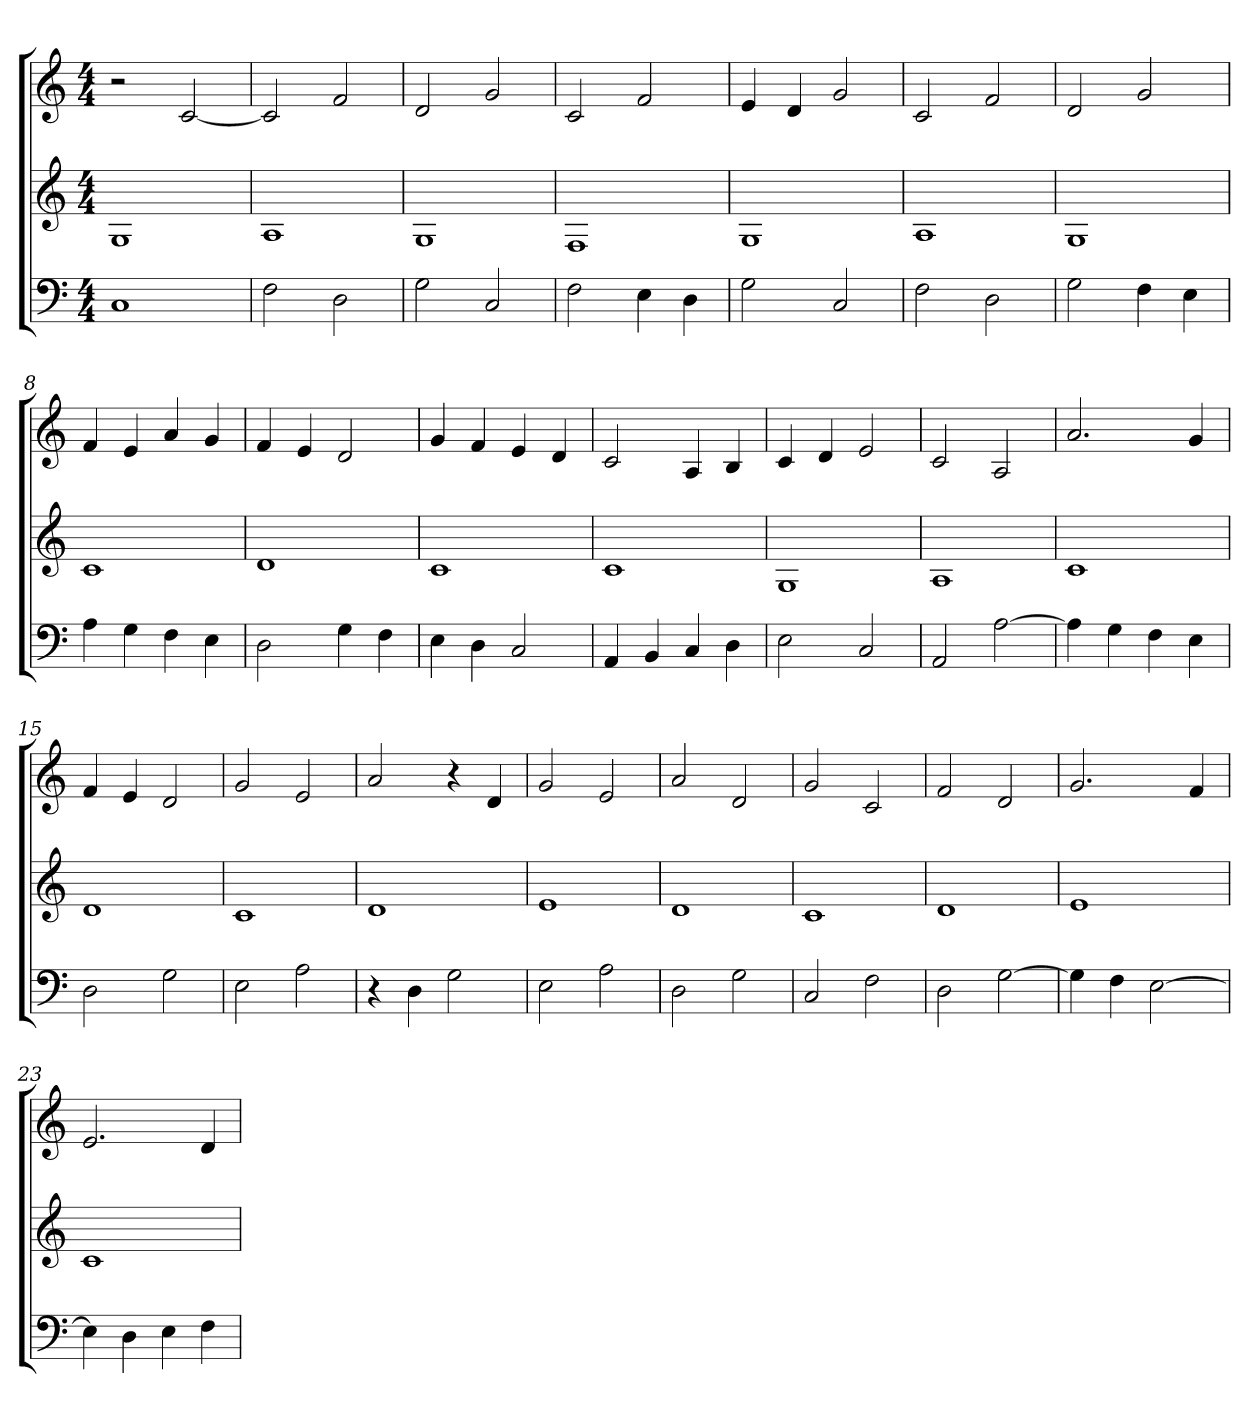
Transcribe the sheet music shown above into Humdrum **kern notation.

**kern	**kern	**kern
*part3	*part2	*part1
*staff3	*staff2	*staff1
*k[]	*k[]	*k[]
*M4/4	*M4/4	*M4/4
=1	=1	=1
1C	1G	2r
.	.	[2c
=2	=2	=2
2F	1A	2c]
2D	.	2f
=3	=3	=3
2G	1G	2d
2C	.	2g
=4	=4	=4
2F	1F	2c
4E	.	2f
4D	.	.
=5	=5	=5
2G	1G	4e
.	.	4d
2C	.	2g
=6	=6	=6
2F	1A	2c
2D	.	2f
=7	=7	=7
2G	1G	2d
4F	.	2g
4E	.	.
=8	=8	=8
4A	1c	4f
4G	.	4e
4F	.	4a
4E	.	4g
=9	=9	=9
2D	1d	4f
.	.	4e
4G	.	2d
4F	.	.
=10	=10	=10
4E	1c	4g
4D	.	4f
2C	.	4e
.	.	4d
=11	=11	=11
4AA	1c	2c
4BB	.	.
4C	.	4A
4D	.	4B
=12	=12	=12
2E	1G	4c
.	.	4d
2C	.	2e
=13	=13	=13
2AA	1A	2c
[2A	.	2A
=14	=14	=14
4A]	1c	2.a
4G	.	.
4F	.	.
4E	.	4g
=15	=15	=15
2D	1d	4f
.	.	4e
2G	.	2d
=16	=16	=16
2E	1c	2g
2A	.	2e
=17	=17	=17
4r	1d	2a
4D	.	.
2G	.	4r
.	.	4d
=18	=18	=18
2E	1e	2g
2A	.	2e
=19	=19	=19
2D	1d	2a
2G	.	2d
=20	=20	=20
2C	1c	2g
2F	.	2c
=21	=21	=21
2D	1d	2f
[2G	.	2d
=22	=22	=22
4G]	1e	2.g
4F	.	.
[2E	.	.
.	.	4f
=23	=23	=23
4E]	1c	2.e
4D	.	.
4E	.	.
4F	.	4d
=	=	=
*-	*-	*-
